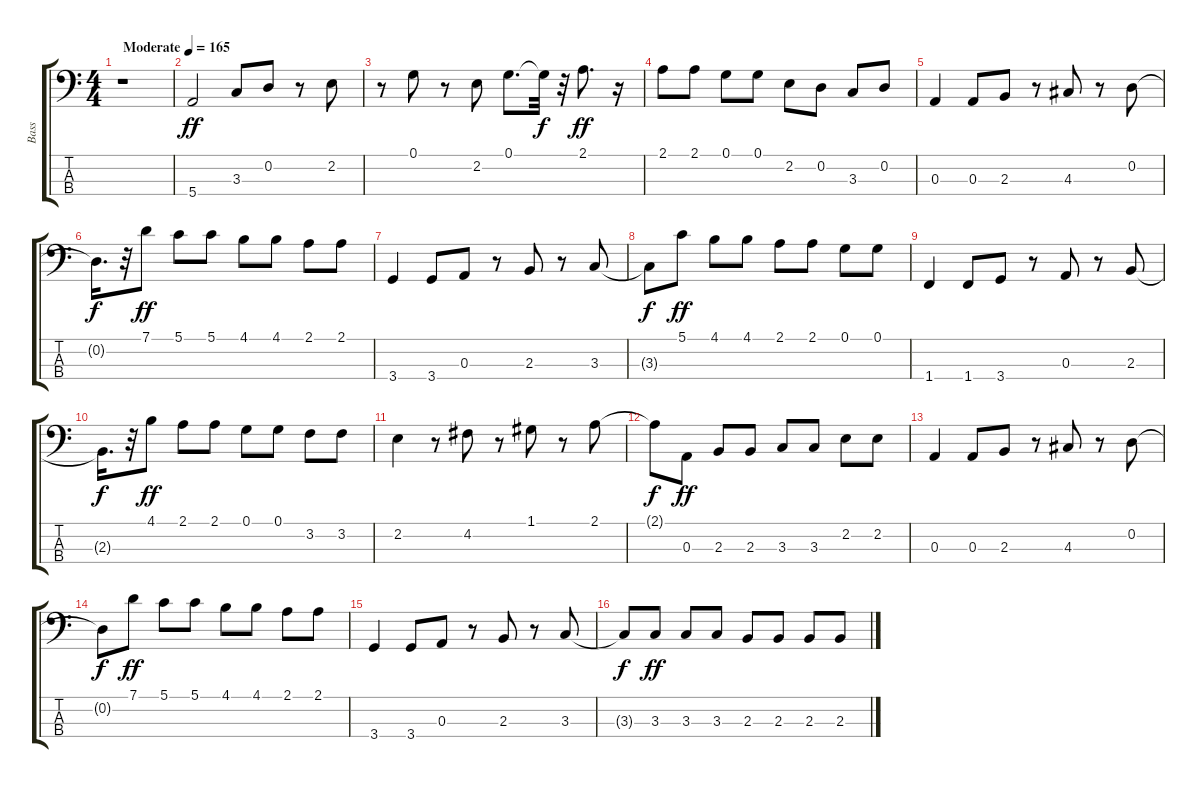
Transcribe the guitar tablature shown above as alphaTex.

\track ("Bass" "Bass") {instrument electricbasspick}
\staff {score tabs}
\tuning (G2 D2 A1 E1) {hide}
\ts (4 4)
\tempo (165 "Moderate")
\clef f4
\ks c
r.1{dy ff instrument electricbasspick} |
5.4.2 3.3.8 0.2.8 r.8 2.2.8 |
r.8 0.1.8 r.8 2.2.8 0.1.8{d} 0.1{t}.32{dy f} r.32 2.1.8{d dy ff} r.16 |
2.1.8 2.1.8 0.1.8 0.1.8 2.2.8 0.2.8 3.3.8 0.2.8 |
0.3.4 0.3.8 2.3.8 r.8 4.3.8 r.8 0.2.8 |
0.2{t}.16{d dy f} r.32 7.1.8{dy ff} 5.1.8 5.1.8 4.1.8 4.1.8 2.1.8 2.1.8 |
3.4.4 3.4.8 0.3.8 r.8 2.3.8 r.8 3.3.8 |
3.3{t}.8{dy f} 5.1.8{dy ff} 4.1.8 4.1.8 2.1.8 2.1.8 0.1.8 0.1.8 |
1.4.4 1.4.8 3.4.8 r.8 0.3.8 r.8 2.3.8 |
2.3{t}.16{d dy f} r.32 4.1.8{dy ff} 2.1.8 2.1.8 0.1.8 0.1.8 3.2.8 3.2.8 |
2.2.4 r.8 4.2.8 r.8 1.1.8 r.8 2.1.8 |
2.1{t}.8{dy f} 0.3.8{dy ff} 2.3.8 2.3.8 3.3.8 3.3.8 2.2.8 2.2.8 |
0.3.4 0.3.8 2.3.8 r.8 4.3.8 r.8 0.2.8 |
0.2{t}.8{dy f} 7.1.8{dy ff} 5.1.8 5.1.8 4.1.8 4.1.8 2.1.8 2.1.8 |
3.4.4 3.4.8 0.3.8 r.8 2.3.8 r.8 3.3.8 |
3.3{t}.8{dy f} 3.3.8{dy ff} 3.3.8 3.3.8 2.3.8 2.3.8 2.3.8 2.3.8
